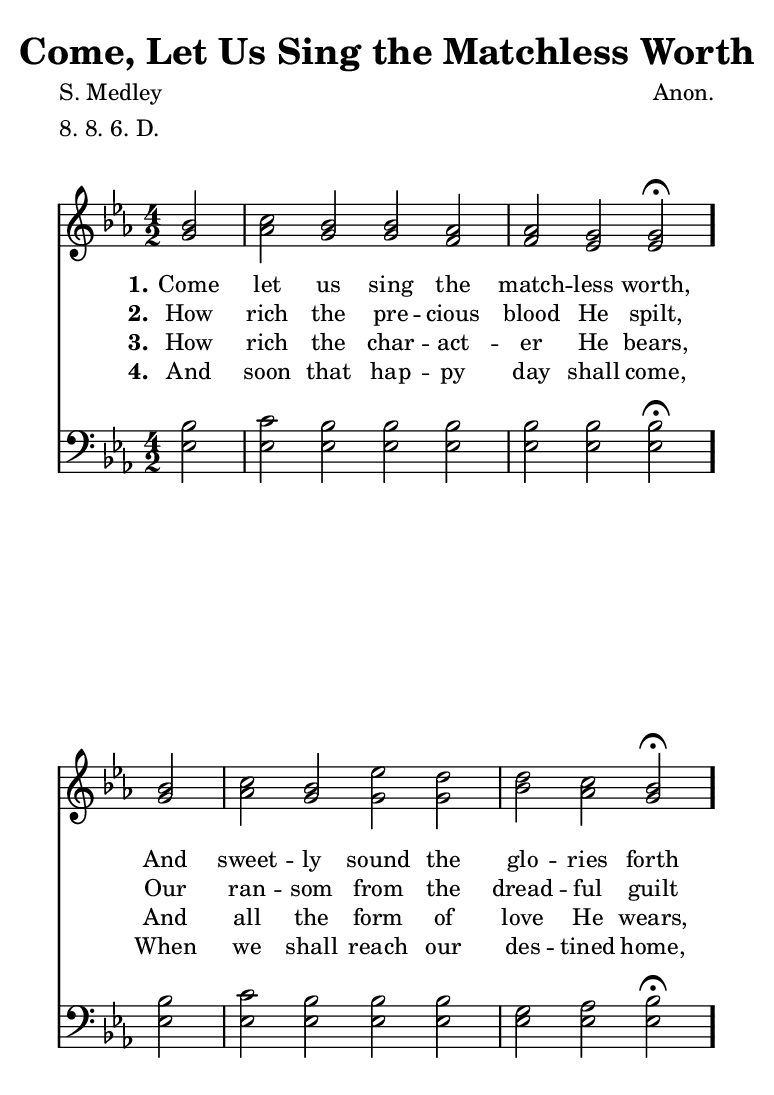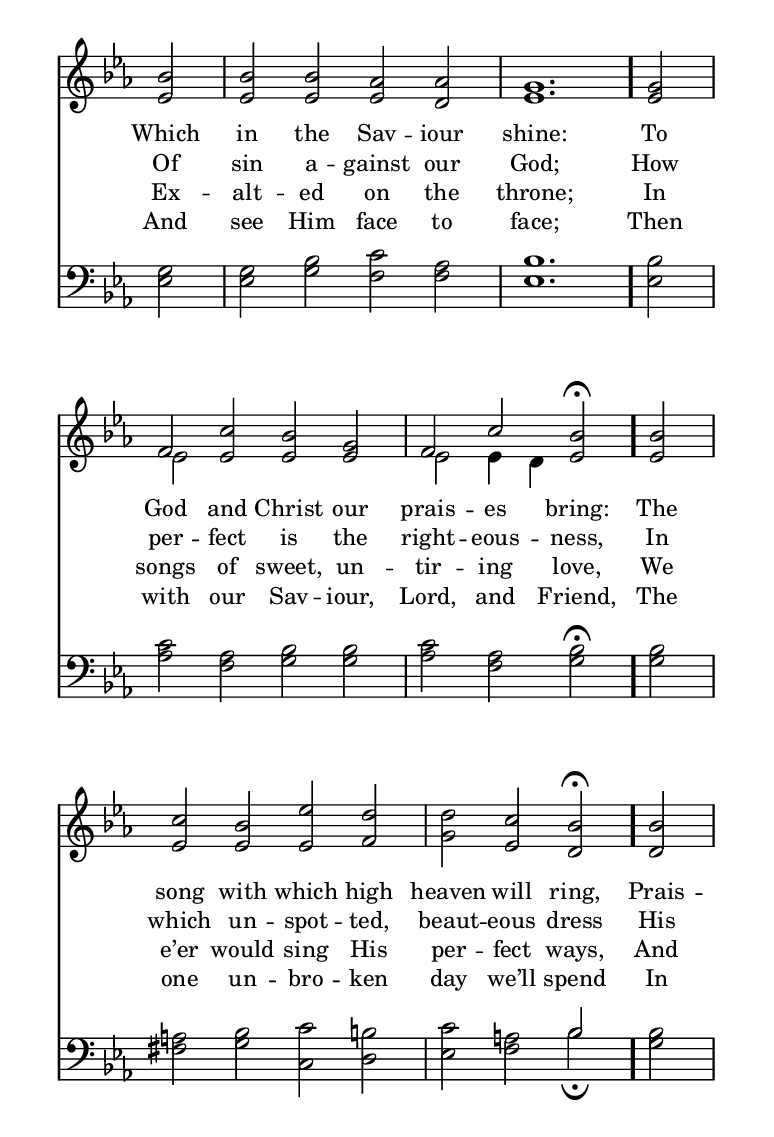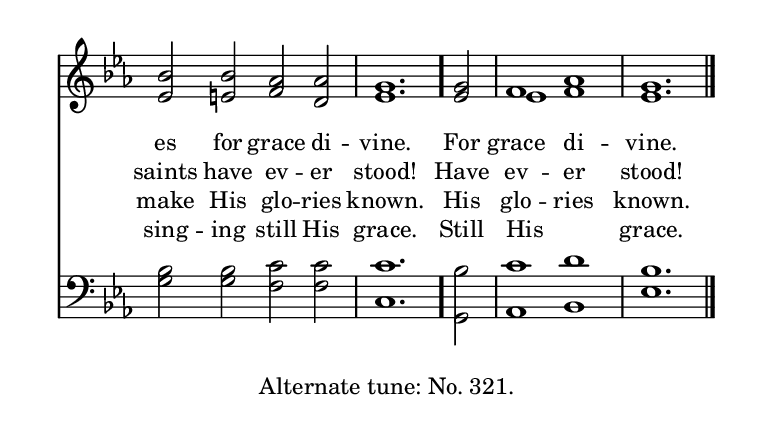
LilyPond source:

\include "common/global.ily"
\paper {
  \include "common/paper.ily"
  %ragged-bottom = ##t
  %ragged-last-bottom = ##t
  %systems-per-page = ##f
  %page-count = ##f
}

\header{
  hymnnumber = "158"
  title = "Come, Let Us Sing the Matchless Worth"
  tunename = "Sussex"
  meter = "8. 8. 6. D."
  poet = "S. Medley"
  composer = "Anon."
  %copyright = ""
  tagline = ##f
}

ta = { \tempo 2=90 }
tb = { \tempo 2=45 }

global = {
  \include "common/overrides.ily"
  \override Staff.TimeSignature.style = #'numbered
  \time 4/2
  \override Score.MetronomeMark.transparent = ##t % hide all fermata changes too
  \ta
  \key ees \major
  \partial 2
  \autoBeamOff
}

notesSoprano = {
\global
\relative c'' {

  bes2 | c bes bes aes | aes g \tb g \fermata \ta
  bes2 | c bes ees d | d c \tb bes \fermata \ta
  bes2 | bes bes aes aes | g1.
  g2 | f c' bes g | f c' \tb bes \fermata \ta
  bes2 | c bes ees d | d c \tb bes \fermata \ta
  bes2 | bes bes aes aes | g1.
  g2 | f1 aes | g1.

  \bar "|."

}
}

notesAlto = {
\global
\relative e' {

  g2 | aes g g f | f ees ees
  g2 | aes g g g | bes aes g
  ees2 | ees ees ees d | ees1.
  ees2 | ees ees ees ees | ees ees4 d ees2
  ees2 | ees ees ees f | g ees d
  d2 | ees e f d | ees1.
  ees2 | ees1 f | ees1.

}
}

notesTenor = {
\global
\relative a {

  bes2 | c bes bes bes | bes bes bes
  bes2 | c bes bes bes | g aes bes
  g2 | g bes c aes | bes1.
  bes2 | c aes bes bes | c aes bes
  bes2 | a bes c b | c a bes
  bes2 | bes bes c c | c1.
  bes2 | c1 d | bes1.

}
}

notesBass = {
\global
\relative f {

  ees2 | ees ees ees ees | ees ees ees \fermata
  ees2 | ees ees ees ees | ees ees ees \fermata
  ees2 | ees g f f | ees1.
  ees2 | aes f g g | aes f g \fermata
  g2 | fis g c, d | ees f bes \fermata
  g2 | g g f f | c1.
  g2 | aes1 bes | ees1.

}
}

wordsA = \lyricmode {
\set stanza = "1."

Come let us sing the match -- less worth, \bar "."
And sweet -- ly sound the glo -- ries forth \bar "."
Which in the Sav -- iour shine: \bar "."
To God and Christ our prais -- es bring: \bar "."
The song with which high heaven will ring, \bar "."
Prais -- es for grace di -- vine. \bar "."
%{HIDE>%} For grace di -- vine. %{<HIDE%}

}

wordsB = \lyricmode {
\set stanza = "2."

How rich the pre -- cious blood He spilt,
Our ran -- som from the dread -- ful guilt
Of sin a -- gainst our God;
How per -- fect is the right -- eous -- ness,
In which un -- spot -- ted, beaut -- eous dress
His saints have ev -- er stood!
%{HIDE>%} Have ev -- er stood! %{<HIDE%}

}

wordsC = \lyricmode {
\set stanza = "3."

How rich the char -- act -- er He bears,
And all the form of love He wears,
Ex -- alt -- ed on the throne;
In songs of sweet, un -- tir -- ing love,
We e’er would sing His per -- fect ways,
And make His glo -- ries known.
%{HIDE>%} His glo -- ries known. %{<HIDE%}

}

wordsD = \lyricmode {
\set stanza = "4."

And soon that hap -- py day shall come,
When we shall reach our des -- tined home,
And see Him face to face;
Then with our Sav -- iour, Lord, and Friend,
The one un -- bro -- ken day we’ll spend
In sing -- ing still His grace.
%{HIDE>%} Still His _ grace. %{<HIDE%}

}

\score {
  \context ChoirStaff <<
    \context Staff = upper <<
      \set Staff.autoBeaming = ##f
      \set ChoirStaff.systemStartDelimiter = #'SystemStartBar
      \set ChoirStaff.printPartCombineTexts = ##f
      \partcombine #'(2 . 9) \notesSoprano \notesAlto
      \context NullVoice = sopranos { \voiceOne << \notesSoprano >> }
      \context NullVoice = altos { \voiceTwo << \notesAlto >> }
      \context Lyrics = one   \lyricsto sopranos \wordsA
      \context Lyrics = two   \lyricsto sopranos \wordsB
      \context Lyrics = three \lyricsto sopranos \wordsC
      \context Lyrics = four  \lyricsto sopranos \wordsD
    >>
    \context Staff = men <<
      \clef bass
      \set ChoirStaff.printPartCombineTexts = ##f
      \partcombine #'(2 . 9) \notesTenor \notesBass
      \context NullVoice = tenors { \voiceOne << \notesTenor >> }
      \context NullVoice = basses { \voiceTwo << \notesBass >> }
    >>
  >>
  \layout {
    \include "common/layout.ily"
  }
  \midi{
    \include "common/midi.ily"
  }
}

\noPageBreak

\markup { \fill-line { \raise #5 \line { Alternate tune: No. 321. } } }

\version "2.19.49"  % necessary for upgrading to future LilyPond versions.

% vi:set et ts=2 sw=2 ai nocindent syntax=lilypond:
